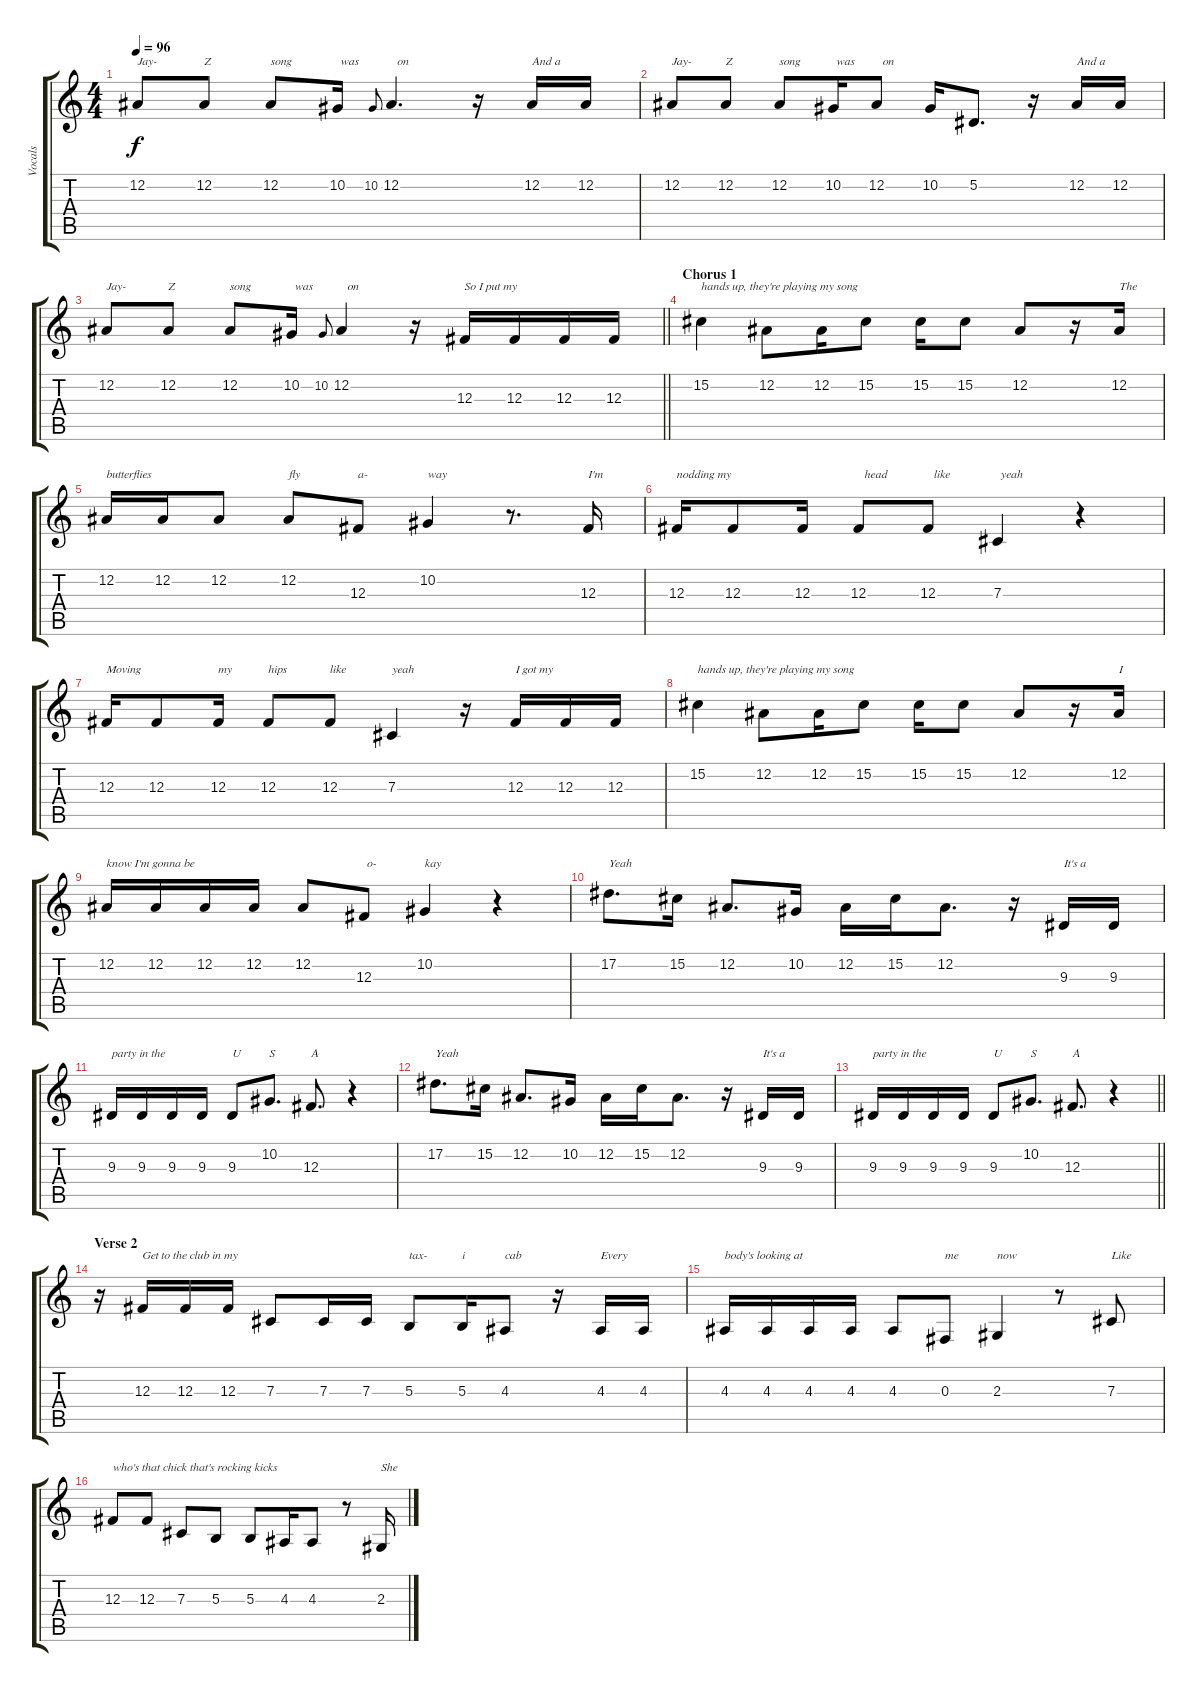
\track ("Vocals" "Vocals") {instrument clarinet}
\staff {score tabs}
\tuning (Eb4 Bb3 Gb3 Db3 Ab2 Eb2) {hide}
\ts (4 4)
\tempo 96
\clef g2
\ks c
12.2.8{txt "Jay-" dy f} 12.2.8{txt "Z"} 12.2.8{txt "song"} 10.2.16{txt " was"} 10.2.8{gr onbeat} 12.2.4{d txt "  on"} r.16 12.2.16{txt "And a"} 12.2.16 |
12.2.8{txt "Jay-"} 12.2.8{txt "Z"} 12.2.8{txt "song"} 10.2.16{txt " was"} 12.2.8{txt "  on"} 10.2.16 5.2.8{d} r.16 12.2.16{txt "And a"} 12.2.16 |
\barLineRight lightlight
12.2.8{txt "Jay-"} 12.2.8{txt "Z"} 12.2.8{txt "song"} 10.2.16{txt " was"} 10.2.8{gr onbeat} 12.2.4{txt "  on"} r.16 12.3.16{txt "So I put my"} 12.3.16 12.3.16 12.3.16 |
\section ("" "Chorus 1")
15.2.4{txt "hands up, they're playing my song"} 12.2.8 12.2.16 15.2.8 15.2.16 15.2.8 12.2.8 r.16 12.2.16{txt "The"} |
12.2.16{txt "butterflies"} 12.2.16 12.2.8 12.2.8{txt "fly"} 12.3.8{txt "a-"} 10.2.4{txt "way"} r.8{d} 12.3.16{txt "I'm"} |
12.3.16{txt "nodding my"} 12.3.8 12.3.16 12.3.8{txt "  head"} 12.3.8{txt "  like"} 7.3.4{txt " yeah"} r.4 |
12.3.16{txt "Moving"} 12.3.8 12.3.16{txt "my"} 12.3.8{txt "hips"} 12.3.8{txt "like"} 7.3.4{txt "yeah"} r.16 12.3.16{txt "I got my"} 12.3.16 12.3.16 |
15.2.4{txt "hands up, they're playing my song"} 12.2.8 12.2.16 15.2.8 15.2.16 15.2.8 12.2.8 r.16 12.2.16{txt "I"} |
12.2.16{txt "know I'm gonna be"} 12.2.16 12.2.16 12.2.16 12.2.8 12.3.8{txt " o-"} 10.2.4{txt "kay"} r.4 |
17.2.8{d txt "Yeah"} 15.2.16 12.2.8{d} 10.2.16 12.2.16 15.2.16 12.2.8{d} r.16 9.3.16{txt "It's a"} 9.3.16 |
9.3.16{txt "party in the"} 9.3.16 9.3.16 9.3.16 9.3.8{txt "U"} 10.2.8{d txt "S"} 12.3.8{d txt "A"} r.4 |
17.2.8{d txt "Yeah"} 15.2.16 12.2.8{d} 10.2.16 12.2.16 15.2.16 12.2.8{d} r.16 9.3.16{txt "It's a"} 9.3.16 |
\barLineRight lightlight
9.3.16{txt "party in the"} 9.3.16 9.3.16 9.3.16 9.3.8{txt "U"} 10.2.8{d txt "S"} 12.3.8{d txt "A"} r.4 |
\section ("" "Verse 2")
r.16 12.3.16{txt "Get to the club in my"} 12.3.16 12.3.16 7.3.8 7.3.16 7.3.16 5.3.8{txt "tax-"} 5.3.16{txt "i"} 4.3.8{txt "cab"} r.16 4.3.16{txt "Every"} 4.3.16 |
4.3.16{txt "body's looking at"} 4.3.16 4.3.16 4.3.16 4.3.8 0.3.8{txt "me"} 2.3.4{txt "now"} r.8 7.3.8{txt "Like"} |
12.3.8{txt "who's that chick that's rocking kicks"} 12.3.8 7.3.8 5.3.8 5.3.8 4.3.16 4.3.8 r.8 2.3.16{txt "She"}
